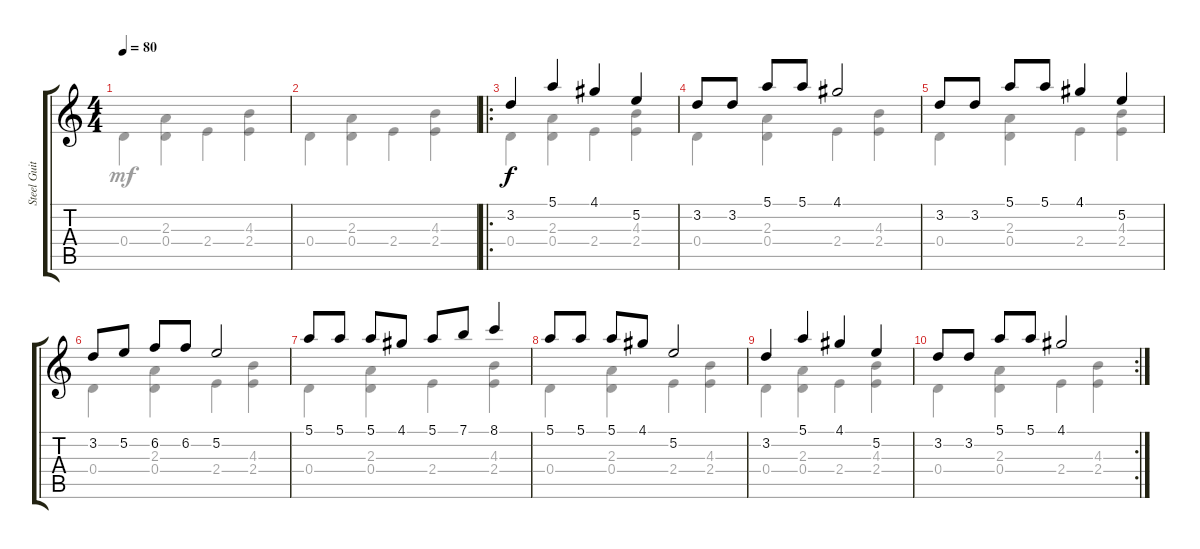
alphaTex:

\track ("Steel Guitar" "Steel Guit") {instrument acousticguitarsteel}
\staff {score tabs}
\tuning (E4 B3 G3 D3 A2 E2) {hide}
\voice
\ts (4 4)
\tempo 80
\clef g2
\ks c
|
|
\ro
3.2.4 5.1.4 4.1.4 5.2.4 |
3.2.8 3.2.8 5.1.8 5.1.8 4.1.2 |
3.2.8 3.2.8 5.1.8 5.1.8 4.1.4 5.2.4 |
3.2.8 5.2.8 6.2.8 6.2.8 5.2.2 |
5.1.8 5.1.8 5.1.8 4.1.8 5.1.8 7.1.8 8.1.4 |
5.1.8 5.1.8 5.1.8 4.1.8 5.2.2 |
3.2.4 5.1.4 4.1.4 5.2.4 |
\rc 2
3.2.8 3.2.8 5.1.8 5.1.8 4.1.2
\voice
\clef g2
\ottava regular
\simile none
\ks c
0.4.4{dy mf} (2.3 0.4).4 2.4.4 (4.3 2.4).4 |
0.4.4 (2.3 0.4).4 2.4.4 (4.3 2.4).4 |
0.4.4 (2.3 0.4).4 2.4.4 (4.3 2.4).4 |
0.4.4 (2.3 0.4).4 2.4.4 (4.3 2.4).4 |
0.4.4 (2.3 0.4).4 2.4.4 (4.3 2.4).4 |
0.4.4 (2.3 0.4).4 2.4.4 (4.3 2.4).4 |
0.4.4 (2.3 0.4).4 2.4.4 (4.3 2.4).4 |
0.4.4 (2.3 0.4).4 2.4.4 (4.3 2.4).4 |
0.4.4 (2.3 0.4).4 2.4.4 (4.3 2.4).4 |
0.4.4 (2.3 0.4).4 2.4.4 (4.3 2.4).4
